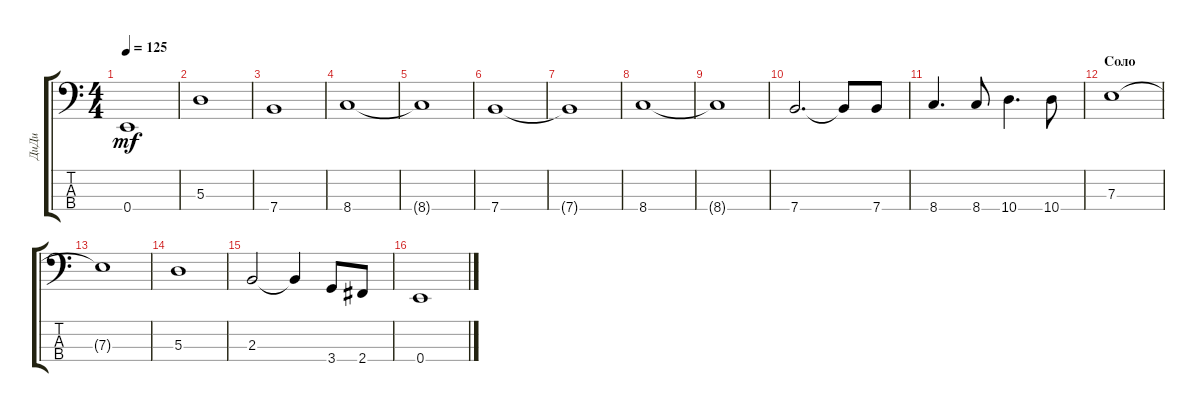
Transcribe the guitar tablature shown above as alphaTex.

\track ("ДиДи" "ДиДи") {instrument electricbassfinger}
\staff {score tabs}
\tuning (G2 D2 A1 E1) {hide}
\ts (4 4)
\tempo 125
\clef f4
\ks c
0.4{t}.1{dy mf} |
5.3.1 |
7.4.1 |
8.4.1 |
8.4{t}.1 |
7.4.1 |
7.4{t}.1 |
8.4.1 |
8.4{t}.1 |
7.4.2{d} 7.4{t}.8 7.4.8 |
8.4.4{d} 8.4.8 10.4.4{d} 10.4.8 |
\section ("" "Соло")
7.3.1 |
7.3{t}.1 |
5.3.1 |
2.3.2 2.3{t}.4 3.4.8 2.4.8 |
0.4.1
